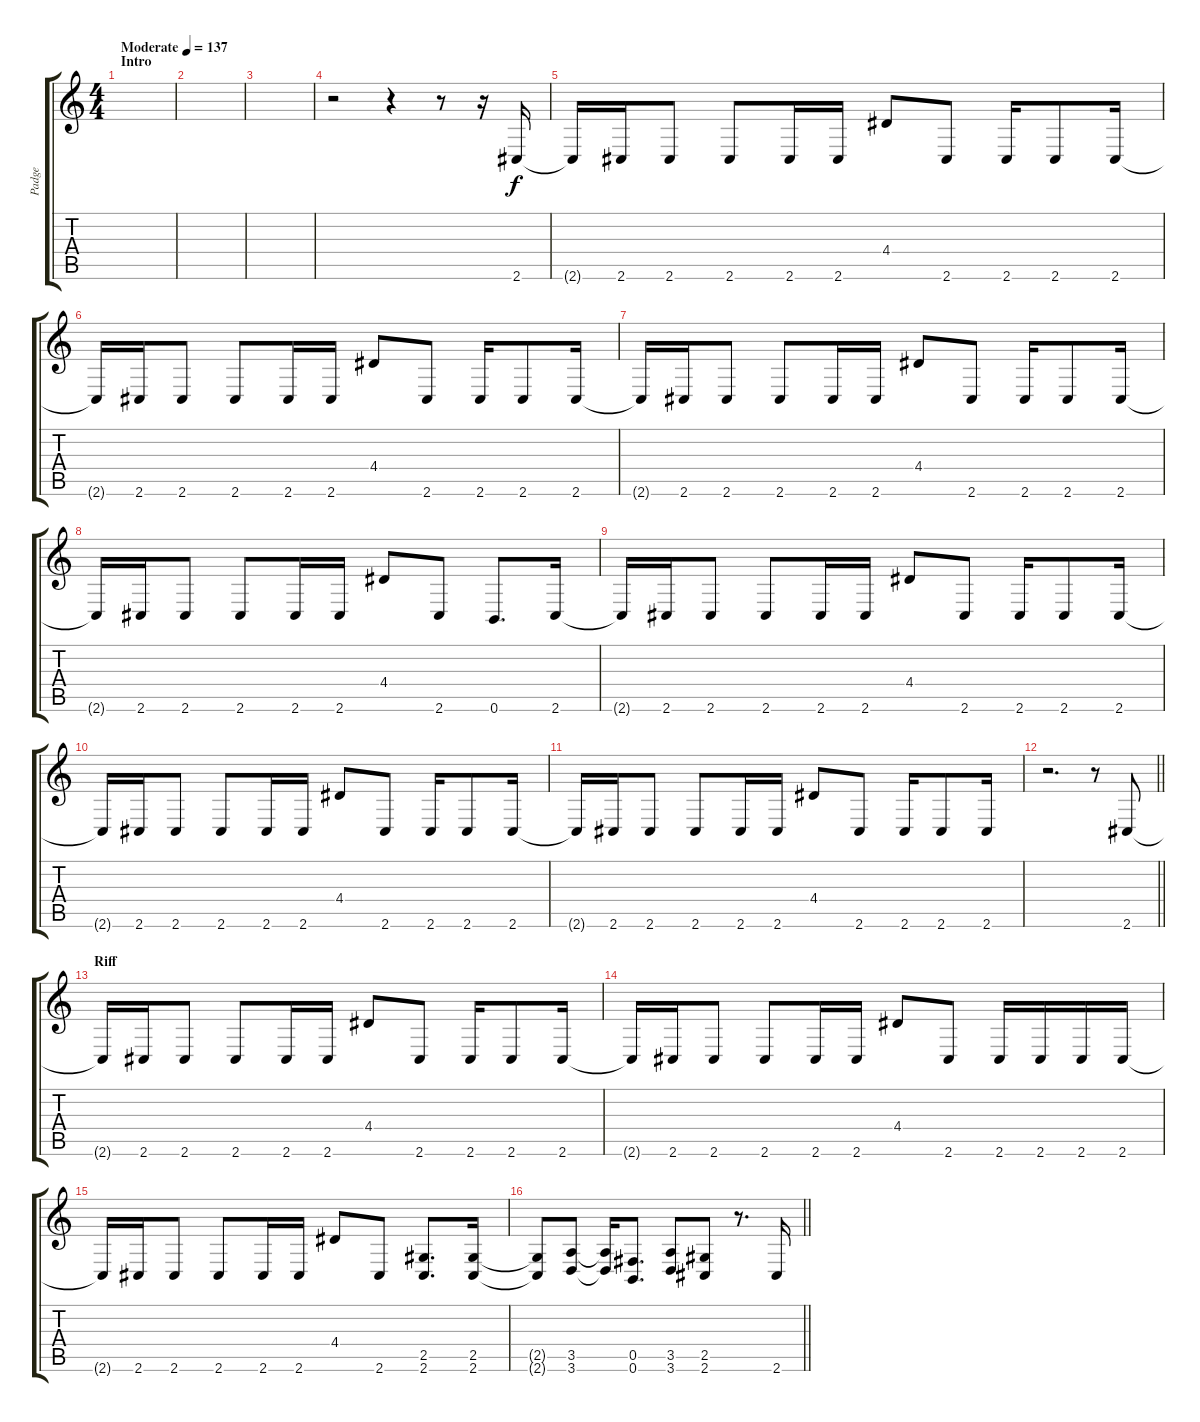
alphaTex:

\track ("Padge" "Padge") {instrument distortionguitar}
\staff {score tabs}
\tuning (Db4 Ab3 E3 B2 Gb2 B1) {hide}
\ts (4 4)
\section ("" "Intro")
\tempo (137 "Moderate")
\clef g2
\ks c
|
|
|
r.2 r.4 r.8 r.16 2.6.16 |
2.6{t}.16 2.6.16 2.6.8 2.6.8 2.6.16 2.6.16 4.4.8 2.6.8 2.6.16 2.6.8 2.6.16 |
2.6{t}.16 2.6.16 2.6.8 2.6.8 2.6.16 2.6.16 4.4.8 2.6.8 2.6.16 2.6.8 2.6.16 |
2.6{t}.16 2.6.16 2.6.8 2.6.8 2.6.16 2.6.16 4.4.8 2.6.8 2.6.16 2.6.8 2.6.16 |
2.6{t}.16 2.6.16 2.6.8 2.6.8 2.6.16 2.6.16 4.4.8 2.6.8 0.6.8{d} 2.6.16 |
2.6{t}.16 2.6.16 2.6.8 2.6.8 2.6.16 2.6.16 4.4.8 2.6.8 2.6.16 2.6.8 2.6.16 |
2.6{t}.16 2.6.16 2.6.8 2.6.8 2.6.16 2.6.16 4.4.8 2.6.8 2.6.16 2.6.8 2.6.16 |
2.6{t}.16 2.6.16 2.6.8 2.6.8 2.6.16 2.6.16 4.4.8 2.6.8 2.6.16 2.6.8 2.6.16 |
\barLineRight lightlight
r.2{d} r.8 2.6.8 |
\section ("" "Riff")
2.6{t}.16 2.6.16 2.6.8 2.6.8 2.6.16 2.6.16 4.4.8 2.6.8 2.6.16 2.6.8 2.6.16 |
2.6{t}.16 2.6.16 2.6.8 2.6.8 2.6.16 2.6.16 4.4.8 2.6.8 2.6.16 2.6.16 2.6.16 2.6.16 |
2.6{t}.16 2.6.16 2.6.8 2.6.8 2.6.16 2.6.16 4.4.8 2.6.8 (2.5 2.6).8{d} (2.5 2.6).16 |
\barLineRight lightlight
(2.5{t} 2.6{t}).8 (3.5 3.6).8 (3.5{t} 3.6{t}).16 (0.5 0.6).8{d} (3.5 3.6).8 (2.5 2.6).8 r.8{d} 2.6.16
